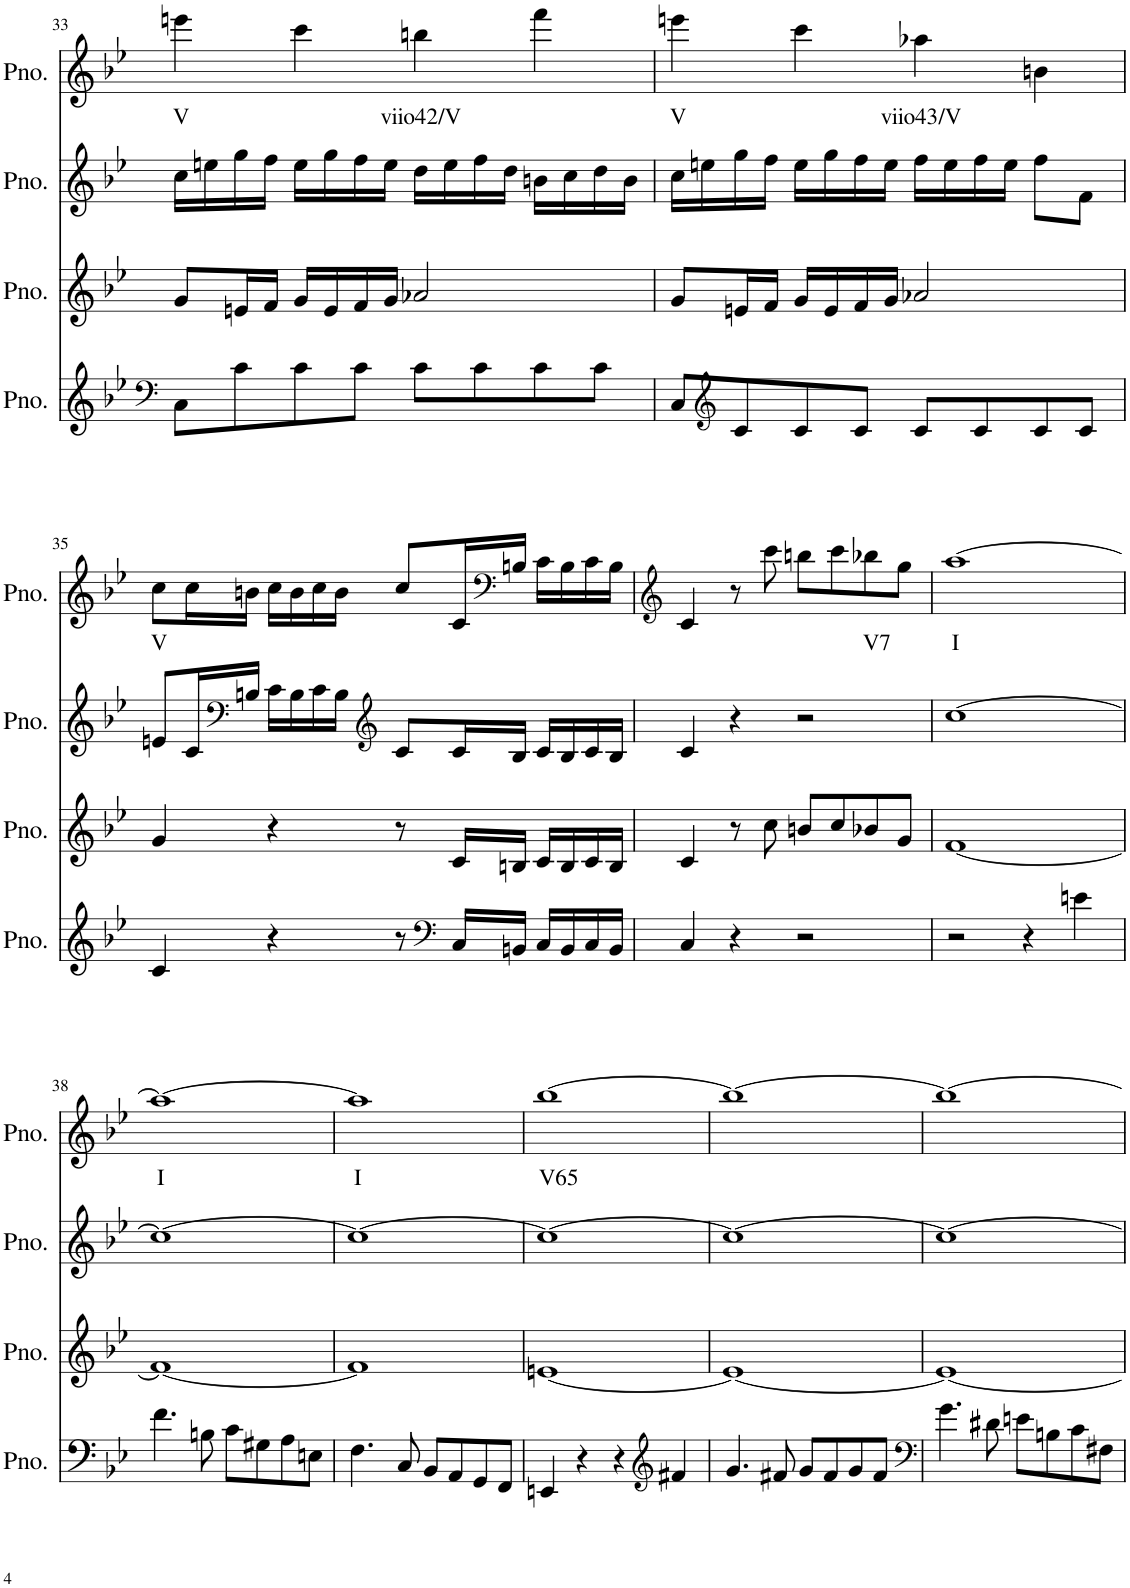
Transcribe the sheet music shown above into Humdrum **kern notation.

**kern	**kern	**kern	**kern	**text
*part4	*part3	*part2	*part1	*part1
*staff4	*staff3	*staff2	*staff1	*staff1
*I"Piano	*I"Piano	*I"Piano	*I"Piano, MIDI File Track 4 Ch4	*
*I'Pno.	*I'Pno.	*I'Pno.	*I'Pno.	*
!!LO:PB:g=z
*clefF4	*clefG2	*clefG2	*clefG2	*
*k[b-e-]	*k[b-e-]	*k[b-e-]	*k[b-e-]	*
*M4/4	*M4/4	*M4/4	*M4/4	*
=33	=33	=33	=33	=33
!	!	!	!	!LO:LY:b
8C\L	8g/L	16cc\LL	4eeen\	V
.	.	16een\	.	.
8c\	16en/L	16gg\	.	.
.	16f/JJ	16ff\JJ	.	.
8c\	16g/LL	16ee\LL	4ccc\	.
.	16e/	16gg\	.	.
8c\J	16f/	16ff\	.	.
.	16g/JJ	16ee\JJ	.	.
!	!	!	!	!LO:LY:b
8c\L	2a-X/	16dd\LL	4bbn\	viio42/V
.	.	16ee\	.	.
8c\	.	16ff\	.	.
.	.	16dd\JJ	.	.
8c\	.	16bn\LL	4fff\	.
.	.	16cc\	.	.
8c\J	.	16dd\	.	.
.	.	16b\JJ	.	.
=34	=34	=34	=34	=34
!	!	!	!	!LO:LY:b
8C/L	8g/L	16cc\LL	4eeen\	V
.	.	16een\	.	.
*clefG2	*	*	*	*
8c/	16en/L	16gg\	.	.
.	16f/JJ	16ff\JJ	.	.
8c/	16g/LL	16ee\LL	4ccc\	.
.	16e/	16gg\	.	.
8c/J	16f/	16ff\	.	.
.	16g/JJ	16ee\JJ	.	.
!	!	!	!	!LO:LY:b
8c/L	2a-X/	16ff\LL	4aa-X\	viio43/V
.	.	16ee\	.	.
8c/	.	16ff\	.	.
.	.	16ee\JJ	.	.
8c/	.	8ff\L	4bn\	.
8c/J	.	8f\J	.	.
!!LO:LB:g=z
=35	=35	=35	=35	=35
!	!	!	!	!LO:LY:b
4c/	4g/	8en/L	8cc\L	V
.	.	16c/L	16cc\L	.
*	*	*clefF4	*	*
.	.	16Bn/JJ	16bn\JJ	.
4r	4r	16c\LL	16cc\LL	.
.	.	16B\	16b\	.
.	.	16c\	16cc\	.
.	.	16B\JJ	16b\JJ	.
*	*	*clefG2	*	*
8r	8r	8c/L	8cc/L	.
*clefF4	*	*	*	*
16C/LL	16c/LL	16c/L	16c/L	.
*	*	*	*clefF4	*
16BBn/JJ	16Bn/JJ	16B/JJ	16Bn/JJ	.
16C/LL	16c/LL	16c/LL	16c\LL	.
16BB/	16B/	16B/	16B\	.
16C/	16c/	16c/	16c\	.
16BB/JJ	16B/JJ	16B/JJ	16B\JJ	.
=36	=36	=36	=36	=36
*	*	*	*clefG2	*
4C/	4c/	4c/	4c/	.
4r	8r	4r	8r	.
.	8cc\	.	8ccc\	.
2r	8bn/L	2r	8bbn\L	.
.	8cc/	.	8ccc\	.
!	!	!	!	!LO:LY:b
.	8b-X/	.	8bb-X\	V7
.	8g/J	.	8gg\J	.
=37	=37	=37	=37	=37
!	!	!	!	!LO:LY:b
2r	[1f	[1cc	[1aa	I
4r	.	.	.	.
4en\	.	.	.	.
!!LO:LB:g=z
=38	=38	=38	=38	=38
!	!	!	!	!LO:LY:b
4.f\	1f_	1cc_	1aa_	I
8Bn\	.	.	.	.
8c\L	.	.	.	.
8G#X\	.	.	.	.
8A\	.	.	.	.
8En\J	.	.	.	.
=39	=39	=39	=39	=39
!	!	!	!	!LO:LY:b
4.F\	1f]	1cc_	1aa]	I
8C/	.	.	.	.
8BB-/L	.	.	.	.
8AA/	.	.	.	.
8GG/	.	.	.	.
8FF/J	.	.	.	.
=40	=40	=40	=40	=40
!	!	!	!	!LO:LY:b
4EEn/	[1en	1cc_	[1bb-	V65
4r	.	.	.	.
4r	.	.	.	.
*clefG2	*	*	*	*
4f#X/	.	.	.	.
=41	=41	=41	=41	=41
4.g/	1e_	1cc_	1bb-_	.
8f#X/	.	.	.	.
8g/L	.	.	.	.
8f#/	.	.	.	.
8g/	.	.	.	.
8f#/J	.	.	.	.
=42	=42	=42	=42	=42
*clefF4	*	*	*	*
4.g\	1e_	1cc_	1bb-_	.
8d#X\	.	.	.	.
8en\L	.	.	.	.
8Bn\	.	.	.	.
8c\	.	.	.	.
8F#X\J	.	.	.	.
=	=	=	=	=
*-	*-	*-	*-	*-
